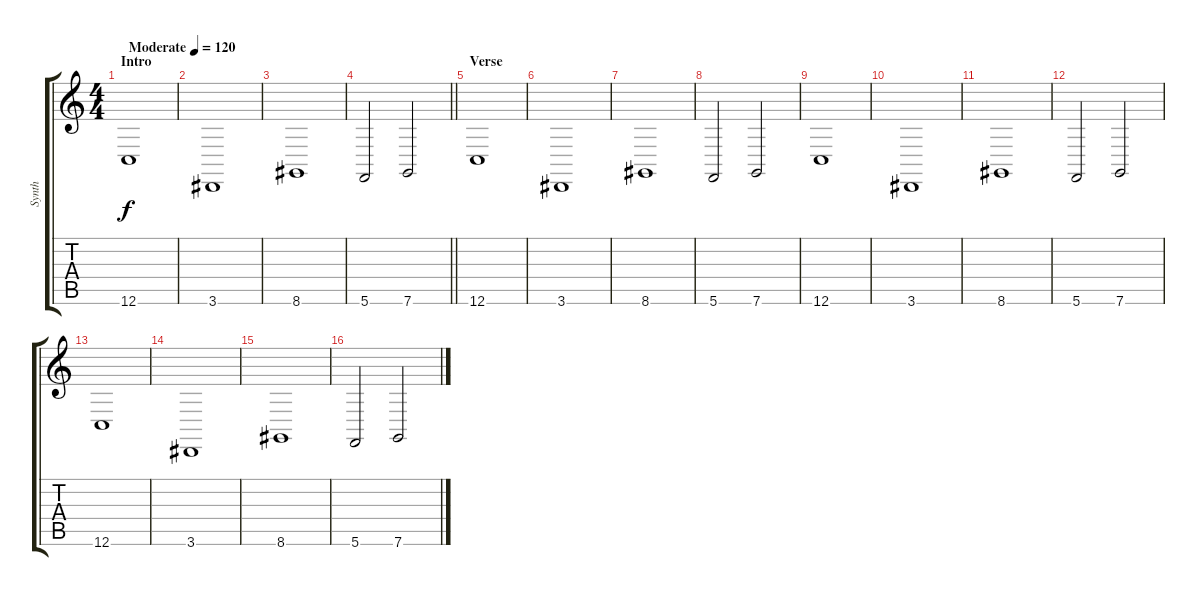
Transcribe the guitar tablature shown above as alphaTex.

\track ("Synth" "Synth") {instrument stringensemble1}
\staff {score tabs}
\tuning (D4 A3 F3 C3 G2 C2) {hide}
\ts (4 4)
\section ("" "Intro")
\tempo (120 "Moderate")
\clef g2
\ks c
12.6.1{dy f instrument stringensemble1} |
3.6.1 |
8.6.1 |
\barLineRight lightlight
5.6.2 7.6.2 |
\section ("" "Verse")
12.6.1 |
3.6.1 |
8.6.1 |
5.6.2 7.6.2 |
12.6.1 |
3.6.1 |
8.6.1 |
5.6.2 7.6.2 |
12.6.1 |
3.6.1 |
8.6.1 |
5.6.2 7.6.2
